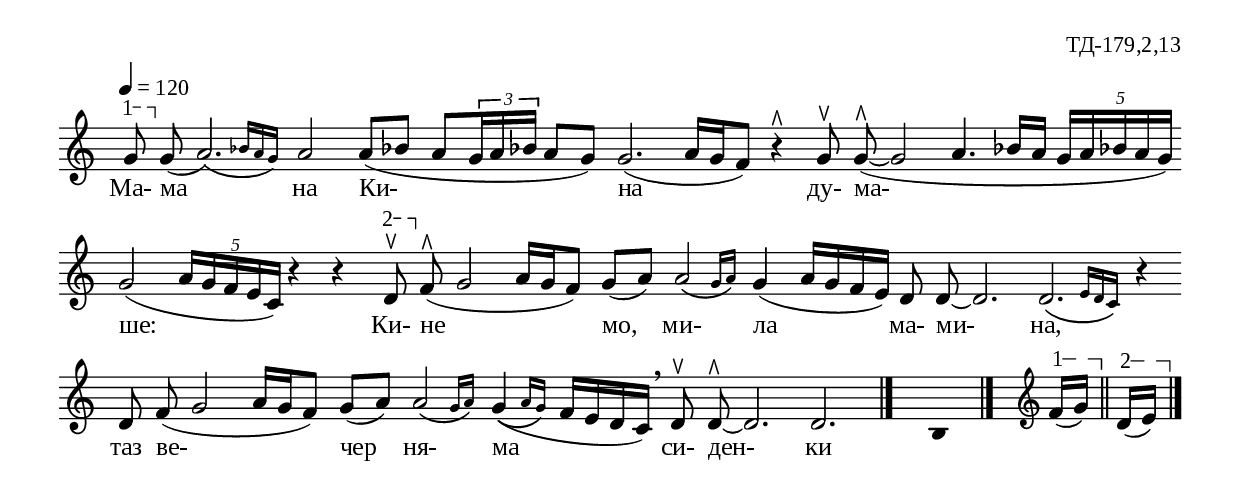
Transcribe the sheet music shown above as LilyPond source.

%{
td_179_2_13
%}

\include "td-preamble.ly"

\score {
\relative c'' {
\tempo 4 = 120
\cadenzaOn
\varA
s16\startTextSpan g8\stopTextSpan 
g\noBeam( \afterGrace a2.)\( { bes16[ a g]\) } a2 a8[( bes!]
a[ \times 2/3 { g16 a bes!] } a8[ g]) g2.( a16[ g f8]) r4^\rtoe
g8^\ltoe g^\rtoe\noBeam(~ g2 a4. bes!16[ a] \times 4/5 { g16[ a bes! a g]) }
\bar ""
g2( \times 4/5 { a16[ g f e c]) } r4 r 
\varB
s16\startTextSpan d8\stopTextSpan^\ltoe
f^\rtoe\noBeam( g2 a16[ g f8]) g[( a])
\afterGrace a2\( { g16[ a]\) } g4( a16[ g f e]) d8 d\noBeam~ d2. 
\afterGrace d2.\( { e16[ d c]\) } r4
\bar ""
d8 f\noBeam( g2 a16[ g f8]) g[( a]) \afterGrace a2\( { g16[ a]\) } 
\afterGrace g4(\( { a16[ g]\) } f16[ e d c]) \breathe 
d8^\ltoe d^\rtoe\noBeam~ d2. d
 \bar "|." 
s4 \fixB b \fixC
 \bar "|."
s16 \clef treble 
\varA
f'16\startTextSpan[( g\stopTextSpan]) \bar "||" 
\varB
d16\startTextSpan[( e\stopTextSpan])
 \bar "|." 
}
\addlyrics { Ма- ма на Ки- на ду- ма- ше: Ки- не мо, ми- ла ма- ми- на,
таз ве- чер ня- ма си- ден- ки }
%
\layout {
   \context { 
	    \Staff \remove "Time_signature_engraver" } 
  indent = #0
  line-width = 190\mm
  ragged-right=##f
}
%
\midi { 
	\context {
		\Score tempoWholesPerMinute = #(ly:make-moment 120 4)
		}
	}
}
%
\header{
  opus = "ТД-179,2,13"
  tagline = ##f
}


